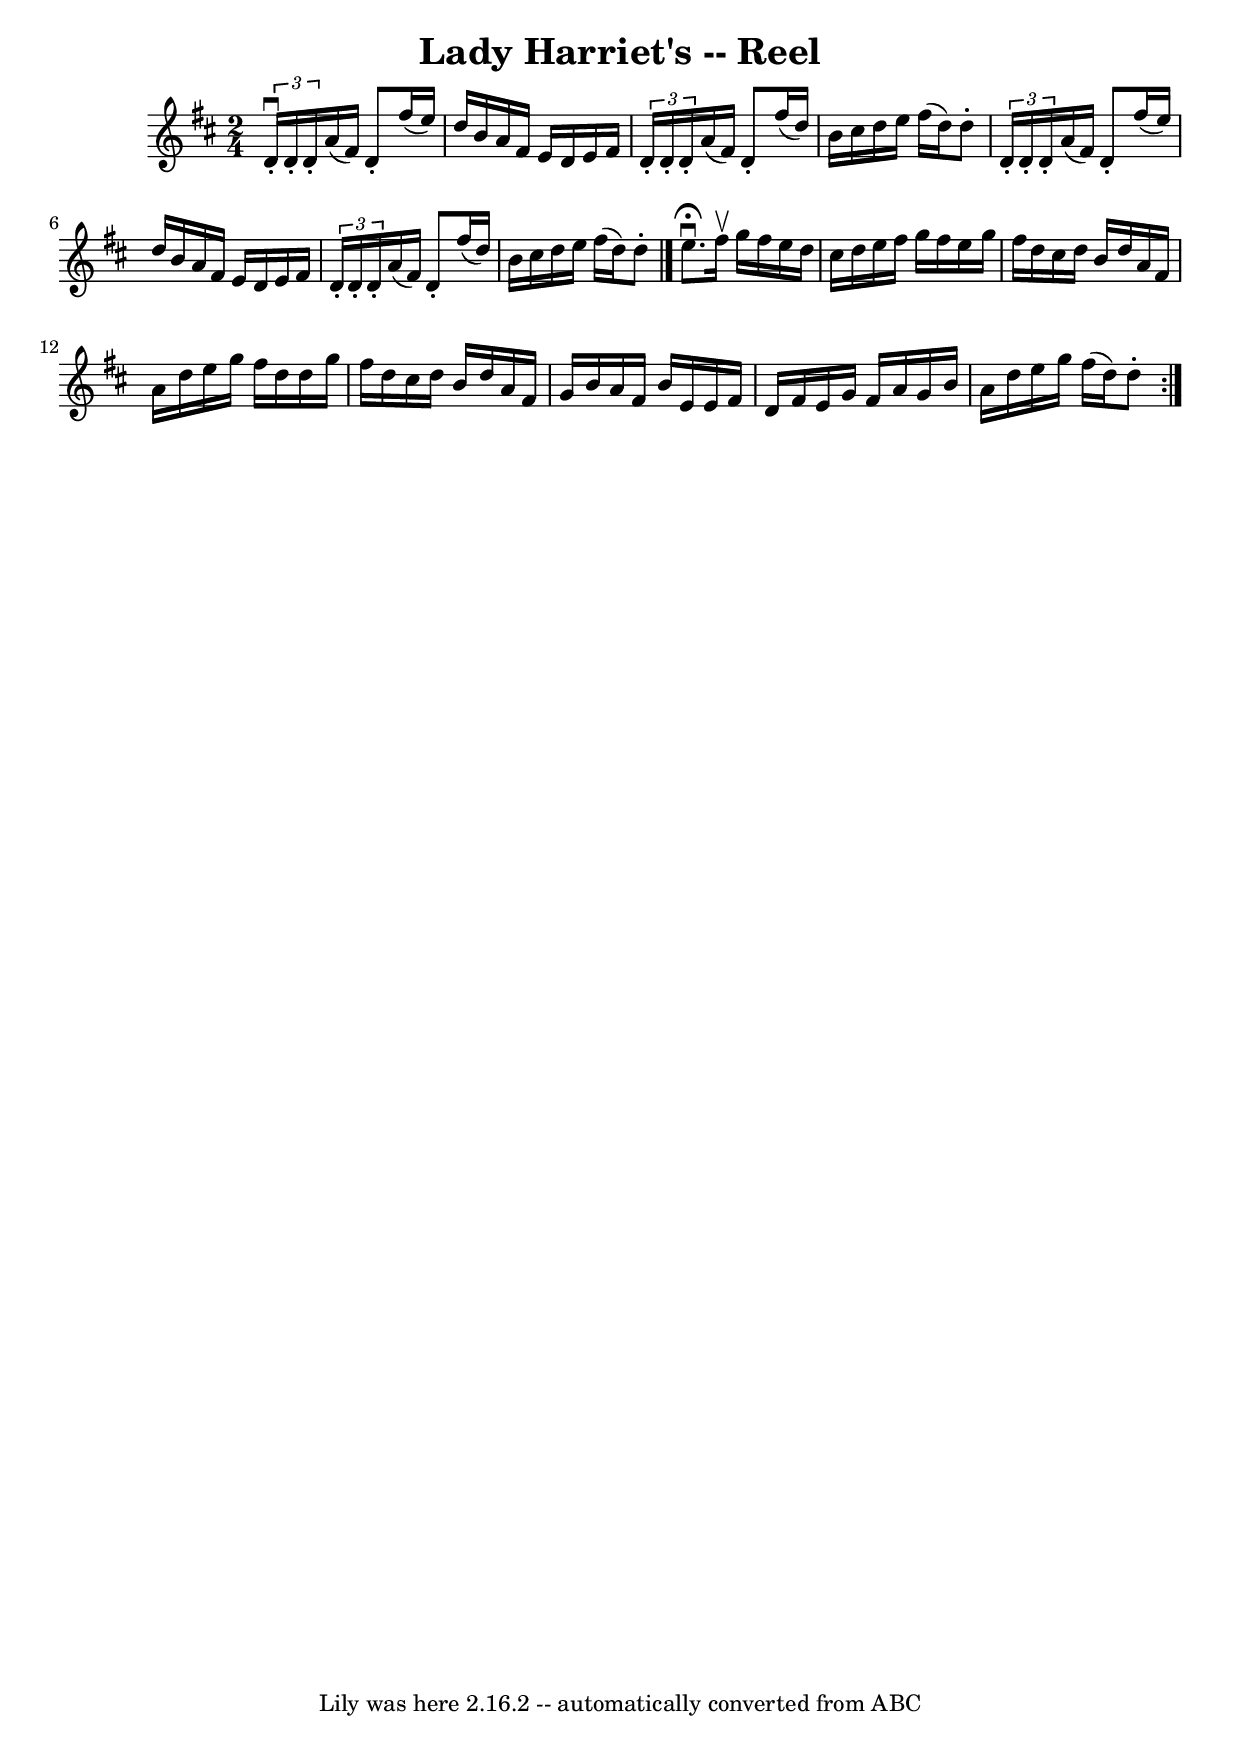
\version "2.7.40"
\include "Mammoth.ily"
\header {
	%% book = "Ryan's Mammoth Collection"
	crossRefNumber = "1"
	footnotes = "\\\\248"
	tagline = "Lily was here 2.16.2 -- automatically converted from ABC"
	title = "Lady Harriet's -- Reel"
}
voicedefault =  {


\time 2/4 \key d \major   \times 2/3 { d'16^\downbow-. d'16 -. d'16 -. } 
 a'16 (fis'16) d'8 -. fis''16 (e''16)   |
 d''16    
b'16 a'16 fis'16 e'16 d'16 e'16 fis'16    |
   
\times 2/3 { d'16 -. d'16 -. d'16 -. } a'16 (fis'16) d'8 -.   
fis''16 (d''16)   |
 b'16 cis''16 d''16 e''16    
fis''16 (d''16) d''8 -.   |
     \times 2/3 { d'16 -. d'16 -. 
 d'16 -. } a'16 (fis'16) d'8 -. fis''16 (e''16)   |
   
d''16 b'16 a'16 fis'16 e'16 d'16 e'16 fis'16    |
   
\times 2/3 { d'16 -. d'16 -. d'16 -. } a'16 (fis'16) d'8 -.   
fis''16 (d''16)   |
 b'16 cis''16 d''16 e''16    
fis''16 (d''16) d''8 -.   \bar "|."     \repeat volta 2 { e''8. 
^\fermata^\downbow fis''16^\upbow g''16 fis''16 e''16 d''16    
|
 cis''16 d''16 e''16 fis''16 g''16 fis''16 e''16    
g''16    |
 fis''16 d''16 cis''16 d''16 b'16 d''16    
a'16 fis'16    |
 a'16 d''16 e''16 g''16 fis''16    
d''16 d''16 g''16    |
 fis''16 d''16 cis''16 d''16    
b'16 d''16 a'16 fis'16    |
 g'16 b'16 a'16 fis'16    
b'16 e'16 e'16 fis'16    |
 d'16 fis'16 e'16 g'16    
fis'16 a'16 g'16 b'16    |
 a'16 d''16 e''16 g''16    
fis''16 (d''16) d''8 -.     }   
}

\score{
    <<

	\context Staff="default"
	{
	    \voicedefault 
	}

    >>
	\layout {
	}
	\midi {}
}
